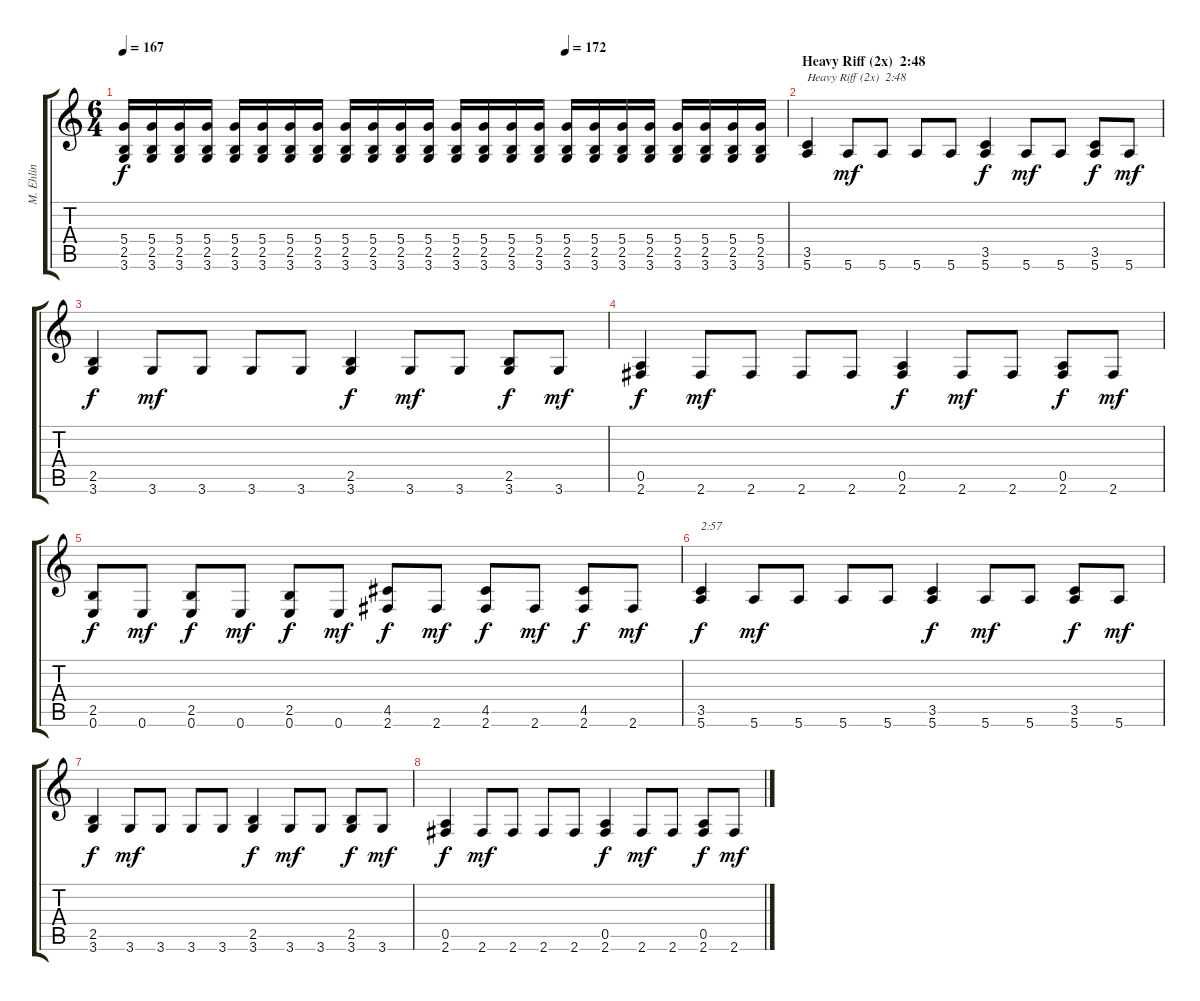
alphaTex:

\track ("M. Ehlin" "M. Ehlin") {instrument overdrivenguitar}
\staff {score tabs}
\tuning (E4 B3 G3 D3 A2 E2) {hide}
\ts (6 4)
\tempo 167
\tempo (172 0.6666666666666666)
\clef g2
\ks c
(5.4 2.5 3.6).16{dy f} (5.4 2.5 3.6).16 (5.4 2.5 3.6).16 (5.4 2.5 3.6).16 (5.4 2.5 3.6).16 (5.4 2.5 3.6).16 (5.4 2.5 3.6).16 (5.4 2.5 3.6).16 (5.4 2.5 3.6).16 (5.4 2.5 3.6).16 (5.4 2.5 3.6).16 (5.4 2.5 3.6).16 (5.4 2.5 3.6).16 (5.4 2.5 3.6).16 (5.4 2.5 3.6).16 (5.4 2.5 3.6).16 (5.4 2.5 3.6).16 (5.4 2.5 3.6).16 (5.4 2.5 3.6).16 (5.4 2.5 3.6).16 (5.4 2.5 3.6).16 (5.4 2.5 3.6).16 (5.4 2.5 3.6).16 (5.4 2.5 3.6).16 |
\section ("" "Heavy Riff (2x)  2:48")
(3.5 5.6).4{txt "Heavy Riff (2x)  2:48"} 5.6.8{dy mf} 5.6.8 5.6.8 5.6.8 (3.5 5.6).4{dy f} 5.6.8{dy mf} 5.6.8 (3.5 5.6).8{dy f} 5.6.8{dy mf} |
(2.5 3.6).4{dy f} 3.6.8{dy mf} 3.6.8 3.6.8 3.6.8 (2.5 3.6).4{dy f} 3.6.8{dy mf} 3.6.8 (2.5 3.6).8{dy f} 3.6.8{dy mf} |
(0.5 2.6).4{dy f} 2.6.8{dy mf} 2.6.8 2.6.8 2.6.8 (0.5 2.6).4{dy f} 2.6.8{dy mf} 2.6.8 (0.5 2.6).8{dy f} 2.6.8{dy mf} |
(2.5 0.6).8{dy f} 0.6.8{dy mf} (2.5 0.6).8{dy f} 0.6.8{dy mf} (2.5 0.6).8{dy f} 0.6.8{dy mf} (4.5 2.6).8{dy f} 2.6.8{dy mf} (4.5 2.6).8{dy f} 2.6.8{dy mf} (4.5 2.6).8{dy f} 2.6.8{dy mf} |
(3.5 5.6).4{txt "2:57" dy f} 5.6.8{dy mf} 5.6.8 5.6.8 5.6.8 (3.5 5.6).4{dy f} 5.6.8{dy mf} 5.6.8 (3.5 5.6).8{dy f} 5.6.8{dy mf} |
(2.5 3.6).4{dy f} 3.6.8{dy mf} 3.6.8 3.6.8 3.6.8 (2.5 3.6).4{dy f} 3.6.8{dy mf} 3.6.8 (2.5 3.6).8{dy f} 3.6.8{dy mf} |
(0.5 2.6).4{dy f} 2.6.8{dy mf} 2.6.8 2.6.8 2.6.8 (0.5 2.6).4{dy f} 2.6.8{dy mf} 2.6.8 (0.5 2.6).8{dy f} 2.6.8{dy mf}
